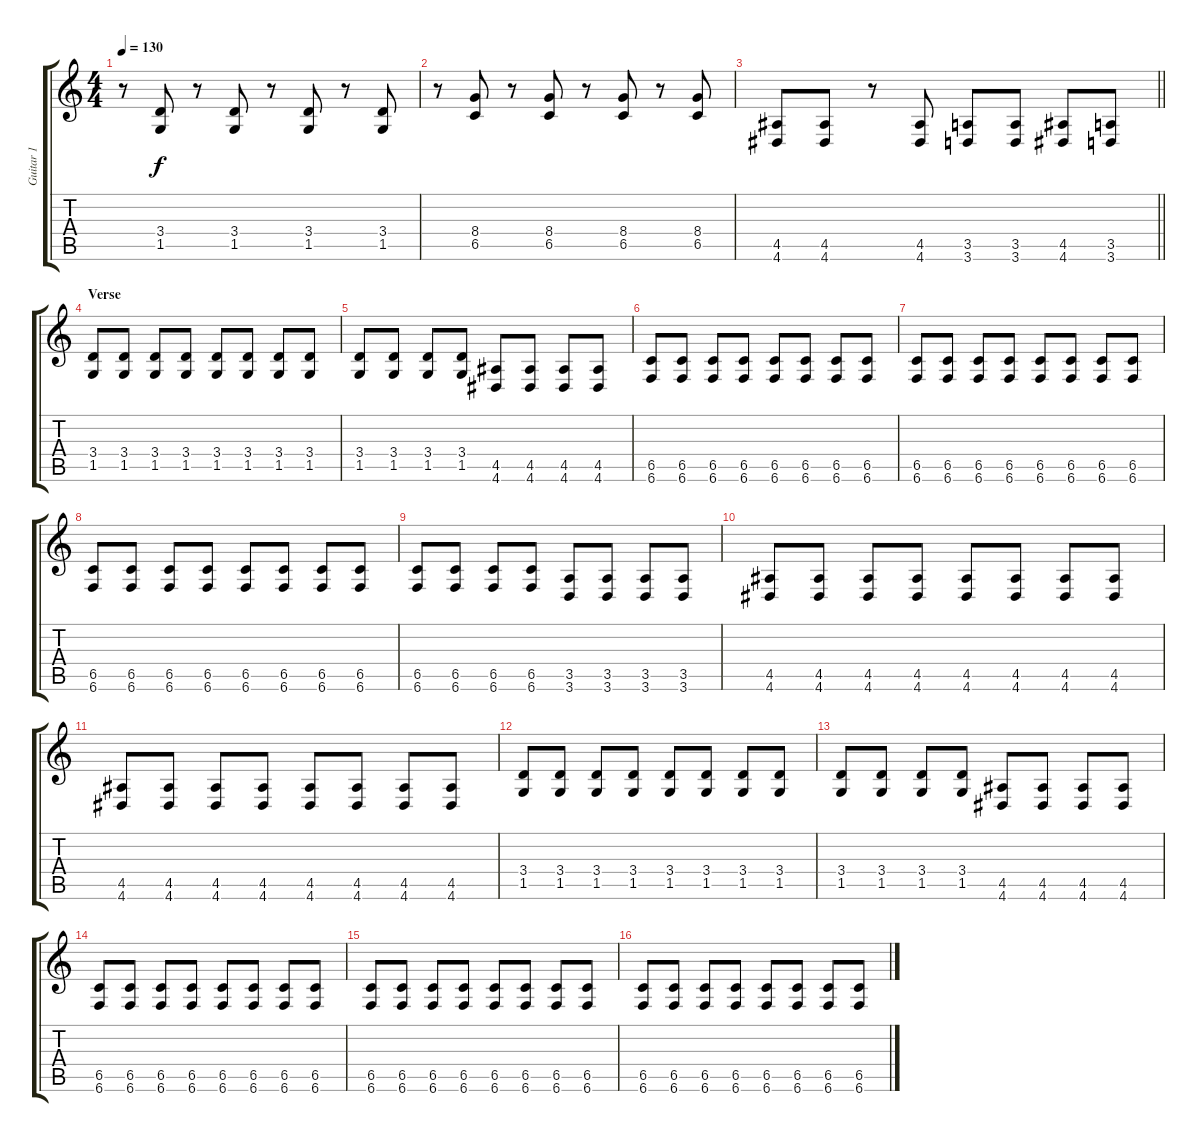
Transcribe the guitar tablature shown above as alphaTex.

\track ("Guitar 1" "Guitar 1") {instrument distortionguitar}
\staff {score tabs}
\tuning (Db4 Ab3 E3 B2 Gb2 B1) {hide}
\ts (4 4)
\tempo 130
\clef g2
\ks c
r.8{dy f} (3.4 1.5).8 r.8 (3.4 1.5).8 r.8 (3.4 1.5).8 r.8 (3.4 1.5).8 |
r.8 (8.4 6.5).8 r.8 (8.4 6.5).8 r.8 (8.4 6.5).8 r.8 (8.4 6.5).8 |
\barLineRight lightlight
(4.5 4.6).8 (4.5 4.6).8 r.8 (4.5 4.6).8 (3.5 3.6).8 (3.5 3.6).8 (4.5 4.6).8 (3.5 3.6).8 |
\section ("" "Verse")
(3.4 1.5).8 (3.4 1.5).8 (3.4 1.5).8 (3.4 1.5).8 (3.4 1.5).8 (3.4 1.5).8 (3.4 1.5).8 (3.4 1.5).8 |
(3.4 1.5).8 (3.4 1.5).8 (3.4 1.5).8 (3.4 1.5).8 (4.5 4.6).8 (4.5 4.6).8 (4.5 4.6).8 (4.5 4.6).8 |
(6.5 6.6).8 (6.5 6.6).8 (6.5 6.6).8 (6.5 6.6).8 (6.5 6.6).8 (6.5 6.6).8 (6.5 6.6).8 (6.5 6.6).8 |
(6.5 6.6).8 (6.5 6.6).8 (6.5 6.6).8 (6.5 6.6).8 (6.5 6.6).8 (6.5 6.6).8 (6.5 6.6).8 (6.5 6.6).8 |
(6.5 6.6).8 (6.5 6.6).8 (6.5 6.6).8 (6.5 6.6).8 (6.5 6.6).8 (6.5 6.6).8 (6.5 6.6).8 (6.5 6.6).8 |
(6.5 6.6).8 (6.5 6.6).8 (6.5 6.6).8 (6.5 6.6).8 (3.5 3.6).8 (3.5 3.6).8 (3.5 3.6).8 (3.5 3.6).8 |
(4.5 4.6).8 (4.5 4.6).8 (4.5 4.6).8 (4.5 4.6).8 (4.5 4.6).8 (4.5 4.6).8 (4.5 4.6).8 (4.5 4.6).8 |
(4.5 4.6).8 (4.5 4.6).8 (4.5 4.6).8 (4.5 4.6).8 (4.5 4.6).8 (4.5 4.6).8 (4.5 4.6).8 (4.5 4.6).8 |
(3.4 1.5).8 (3.4 1.5).8 (3.4 1.5).8 (3.4 1.5).8 (3.4 1.5).8 (3.4 1.5).8 (3.4 1.5).8 (3.4 1.5).8 |
(3.4 1.5).8 (3.4 1.5).8 (3.4 1.5).8 (3.4 1.5).8 (4.5 4.6).8 (4.5 4.6).8 (4.5 4.6).8 (4.5 4.6).8 |
(6.5 6.6).8 (6.5 6.6).8 (6.5 6.6).8 (6.5 6.6).8 (6.5 6.6).8 (6.5 6.6).8 (6.5 6.6).8 (6.5 6.6).8 |
(6.5 6.6).8 (6.5 6.6).8 (6.5 6.6).8 (6.5 6.6).8 (6.5 6.6).8 (6.5 6.6).8 (6.5 6.6).8 (6.5 6.6).8 |
(6.5 6.6).8 (6.5 6.6).8 (6.5 6.6).8 (6.5 6.6).8 (6.5 6.6).8 (6.5 6.6).8 (6.5 6.6).8 (6.5 6.6).8
